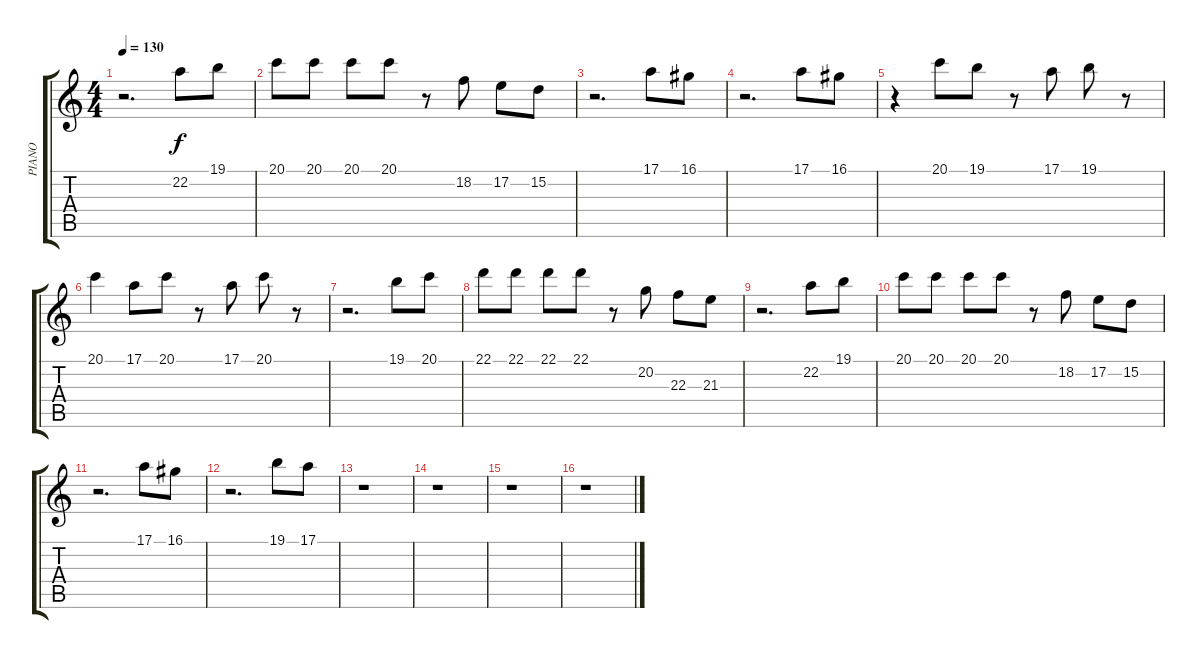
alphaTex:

\track ("PIANO" "PIANO") {instrument brightacousticpiano}
\staff {score tabs}
\tuning (E4 B3 G3 D3 A2 E2) {hide}
\ts (4 4)
\tempo 130
\clef g2
\ks c
r.2{d dy f} 22.2.8 19.1.8 |
20.1.8 20.1.8 20.1.8 20.1.8 r.8 18.2.8 17.2.8 15.2.8 |
r.2{d} 17.1.8 16.1.8 |
r.2{d} 17.1.8 16.1.8 |
r.4 20.1.8 19.1.8 r.8 17.1.8 19.1.8 r.8 |
20.1.4 17.1.8 20.1.8 r.8 17.1.8 20.1.8 r.8 |
r.2{d} 19.1.8 20.1.8 |
22.1.8 22.1.8 22.1.8 22.1.8 r.8 20.2.8 22.3.8 21.3.8 |
r.2{d} 22.2.8 19.1.8 |
20.1.8 20.1.8 20.1.8 20.1.8 r.8 18.2.8 17.2.8 15.2.8 |
r.2{d} 17.1.8 16.1.8 |
r.2{d} 19.1.8 17.1.8 |
r.1 |
r.1 |
r.1 |
r.1
